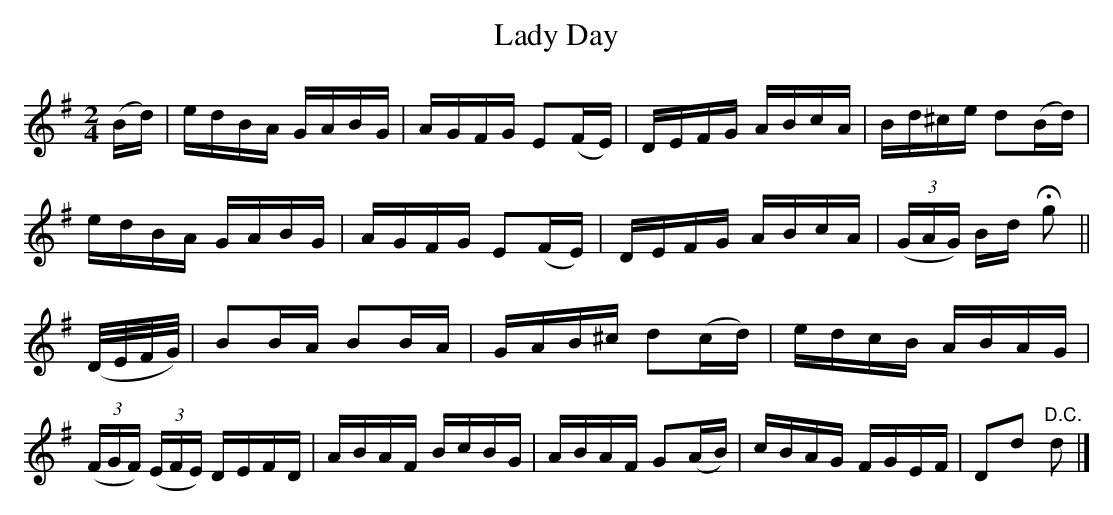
X:1
T: Lady Day
M: 2/4
L: 1/16
K: G
(Bd)|edBA GABG|AGFG E2(FE)|DEFG ABcA|Bd^ce d2(Bd)|
edBA GABG|AGFG E2(FE)|DEFG ABcA|(3(GAG) Bd Hg2||
(D/2E/2F/2G/2)|B2BA B2BA|GAB^c d2(cd)|edcB ABAG|
(3(FGF) (3(EFE) DEFD|ABAF BcBG|ABAF G2(AB)|cBAG FGEF|D2d2 "D.C."d2|]
